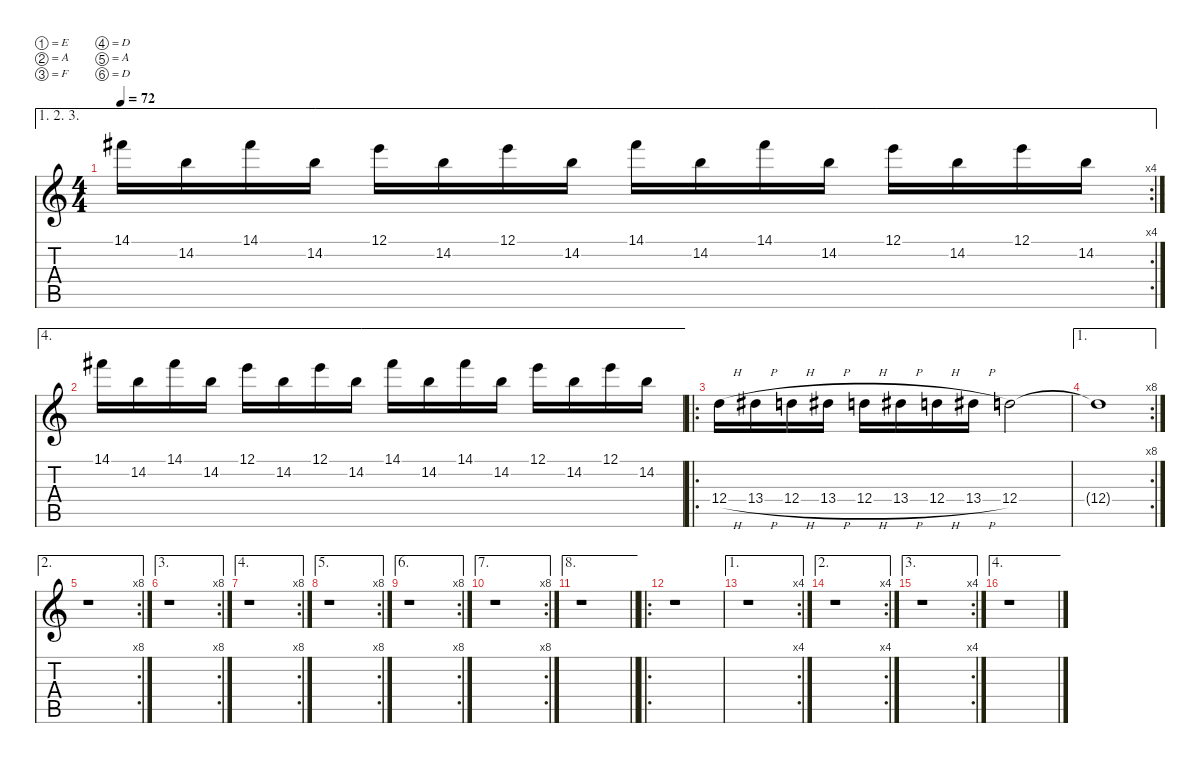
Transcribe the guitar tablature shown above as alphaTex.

\defaultSystemsLayout 4
\hideDynamics
\bracketExtendMode nobrackets
\singleTrackTrackNamePolicy hidden
\multiTrackTrackNamePolicy hidden
\firstSystemTrackNameMode fullname
\firstSystemTrackNameOrientation horizontal
\otherSystemsTrackNameOrientation horizontal
\track ("Guitar 3" "od.guit.") {instrument overdrivenguitar}
\staff {score tabs}
\tuning (E4 A3 F3 D3 A2 D2)
\ae (1 2 3)
\rc 4
\ts (4 4)
\tempo 72
\clef g2
\ks c
14.1{acc #}.16{dy mp beam Down} 14.2.16{beam Down} 14.1{acc #}.16{beam Down} 14.2.16{beam Down} 12.1.16{beam Down} 14.2.16{beam Down} 12.1.16{beam Down} 14.2.16{beam Down} 14.1{acc #}.16{beam Down} 14.2.16{beam Down} 14.1{acc #}.16{beam Down} 14.2.16{beam Down} 12.1.16{beam Down} 14.2.16{beam Down} 12.1.16{beam Down} 14.2.16{beam Down} |
\ae 4
14.1{acc #}.16{beam Down} 14.2.16{beam Down} 14.1{acc #}.16{beam Down} 14.2.16{beam Down} 12.1.16{beam Down} 14.2.16{beam Down} 12.1.16{beam Down} 14.2.16{beam Down} 14.1{acc #}.16{beam Down} 14.2.16{beam Down} 14.1{acc #}.16{beam Down} 14.2.16{beam Down} 12.1.16{beam Down} 14.2.16{beam Down} 12.1.16{beam Down} 14.2.16{beam Down} |
\ro
12.4{h}.16{dy f beam Down} 13.4{h acc #}.16{beam Down} 12.4{h}.16{beam Down} 13.4{h acc #}.16{beam Down} 12.4{h}.16{beam Down} 13.4{h acc #}.16{beam Down} 12.4{h}.16{beam Down} 13.4{h acc #}.16{beam Down} 12.4.2{beam Down} |
\ae 1
\rc 8
12.4{t}.1{beam Down} |
\ae 2
\rc 8
r.1{beam Down} |
\ae 3
\rc 8
r.1{beam Down} |
\ae 4
\rc 8
r.1{beam Down} |
\ae 5
\rc 8
r.1{beam Down} |
\ae 6
\rc 8
r.1{beam Down} |
\ae 7
\rc 8
r.1{beam Down} |
\ae 8
\barLineRight lightlight
r.1{beam Down} |
\ro
r.1{beam Down} |
\ae 1
\rc 4
r.1{beam Down} |
\ae 2
\rc 4
r.1{beam Down} |
\ae 3
\rc 4
r.1{beam Down} |
\ae 4
r.1{beam Down}
